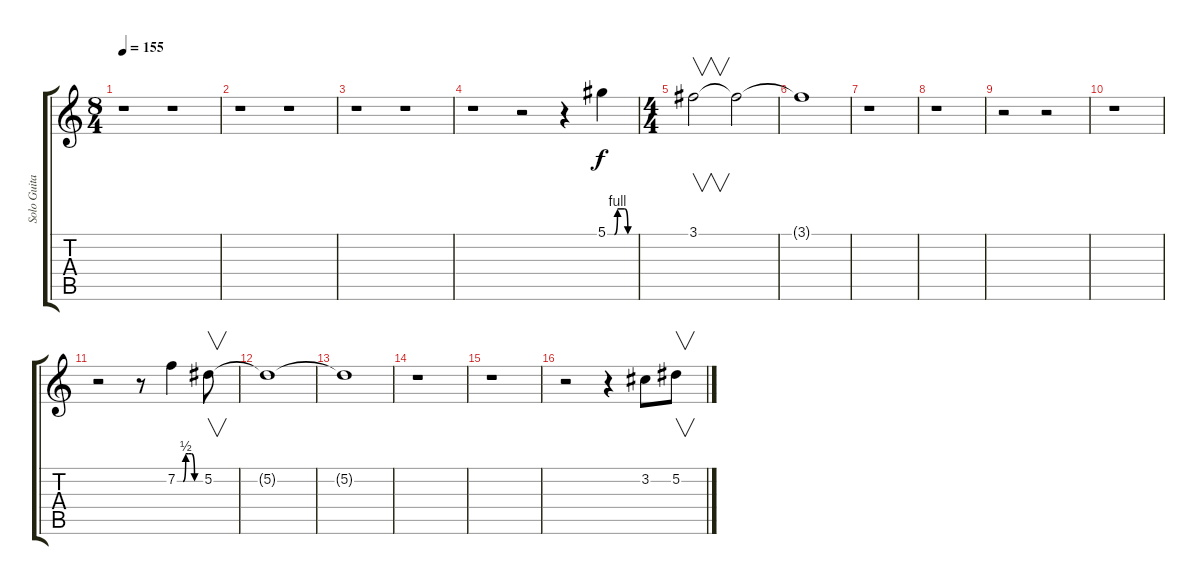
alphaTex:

\track ("Solo Guitar" "Solo Guita") {instrument distortionguitar}
\staff {score tabs}
\tuning (Eb4 Bb3 Gb3 Db3 Ab2 Eb2) {hide}
\ts (8 4)
\tempo 155
\clef g2
\ks c
r.1{dy f instrument distortionguitar} r.1 |
r.1 r.1 |
r.1 r.1 |
r.1 r.2 r.4 5.1{be (custom 0 0 15 0 22 4 38 4 45 0 60 0)}.4{volume 10} |
\ts (4 4)
3.1.2{v} 3.1{t}.2 |
3.1{t}.1 |
r.1 |
r.1 |
r.2 r.2 |
r.1 |
r.2 r.8 7.2{be (custom 0 0 15 0 22 2 30 2 37 2 45 0 60 0)}.4 5.2.8{v} |
5.2{t}.1 |
5.2{t}.1 |
r.1 |
r.1 |
r.2 r.4 3.2.8 5.2.8{v}
